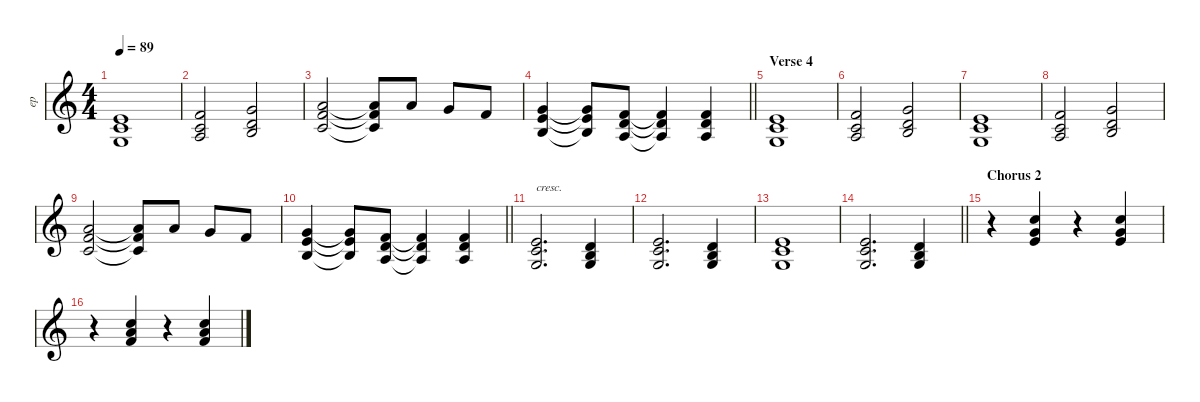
\defaultSystemsLayout 4
\hideDynamics
\bracketExtendMode groupsimilarinstruments
\otherSystemsTrackNameOrientation horizontal
\track ("Electric Piano" "ep") {instrument rockorgan}
\staff {score}
\tuning (E4 B3 G3 D3 A2 E2)
\ts (4 4)
\tempo 89
\clef g2
\ks c
(0.3 1.2 0.1).1{dy mp} |
(2.3 1.2 1.1).2{beam Up} (0.2 7.3 3.1).2{beam Up} |
(1.2 1.1 14.3).2{beam Up} (1.2{t} 1.1{t} 14.3{t}).8{beam Up} 5.1.8{beam Up} 3.1.8{beam Up} 1.1.8{beam Up} |
\barLineRight lightlight
(0.2 0.1 12.3).4{beam Up} (0.2{t} 0.1{t} 12.3{t}).8{beam Up} (12.5 12.4 10.3).8{beam Up} (12.5{t} 12.4{t} 10.3{t}).4{beam Up} (12.5 12.4 10.3).4{beam Up} |
\section ("" "Verse 4")
(0.3 1.2 0.1).1 |
(2.3 1.2 1.1).2{beam Up} (0.2 7.3 3.1).2{beam Up} |
(0.3 1.2 0.1).1 |
(2.3 1.2 1.1).2{beam Up} (0.2 7.3 3.1).2{beam Up} |
(1.2 1.1 14.3).2{beam Up} (1.2{t} 1.1{t} 14.3{t}).8{beam Up} 5.1.8{beam Up} 3.1.8{beam Up} 1.1.8{beam Up} |
\barLineRight lightlight
(0.2 0.1 12.3).4{beam Up} (0.2{t} 0.1{t} 12.3{t}).8{beam Up} (12.5 12.4 10.3).8{beam Up} (12.5{t} 12.4{t} 10.3{t}).4{beam Up} (12.5 12.4 10.3).4{beam Up} |
(0.3 1.2 0.1).2{d txt "cresc." dy p beam Up} (0.3 0.2 12.4).4{beam Up} |
(0.3 1.2 0.1).2{d beam Up} (0.3 0.2 12.4).4{beam Up} |
(0.3 1.2 0.1).1 |
\barLineRight lightlight
(0.3 1.2 0.1).2{d beam Up} (0.3 0.2 12.4).4{beam Up} |
\section ("" "Chorus 2")
r.4 (0.1 8.2 17.3).4{dy f beam Up} r.4 (0.1 8.2 17.3).4{beam Up} |
r.4 (1.1 10.2 17.3).4{beam Up} r.4 (1.1 10.2 17.3).4{beam Up}
